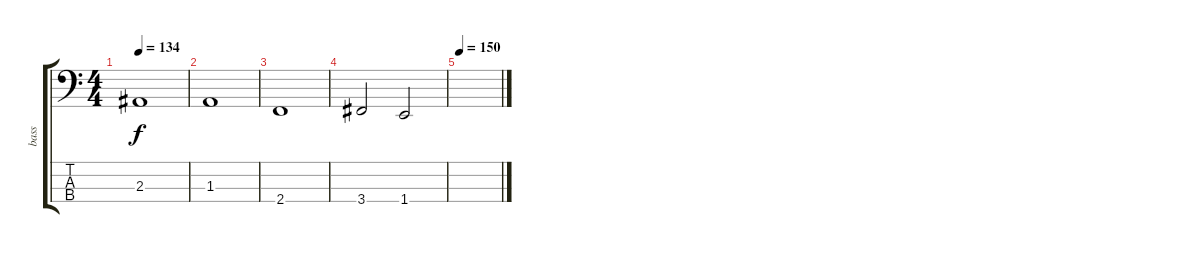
\track ("bass" "bass") {instrument electricbasspick}
\staff {score tabs}
\tuning (Gb2 Db2 Ab1 Eb1) {hide}
\ts (4 4)
\tempo 134
\clef f4
\ks c
2.3.1{dy f} |
1.3.1 |
2.4.1 |
3.4.2 1.4.2 |
\tempo 150
